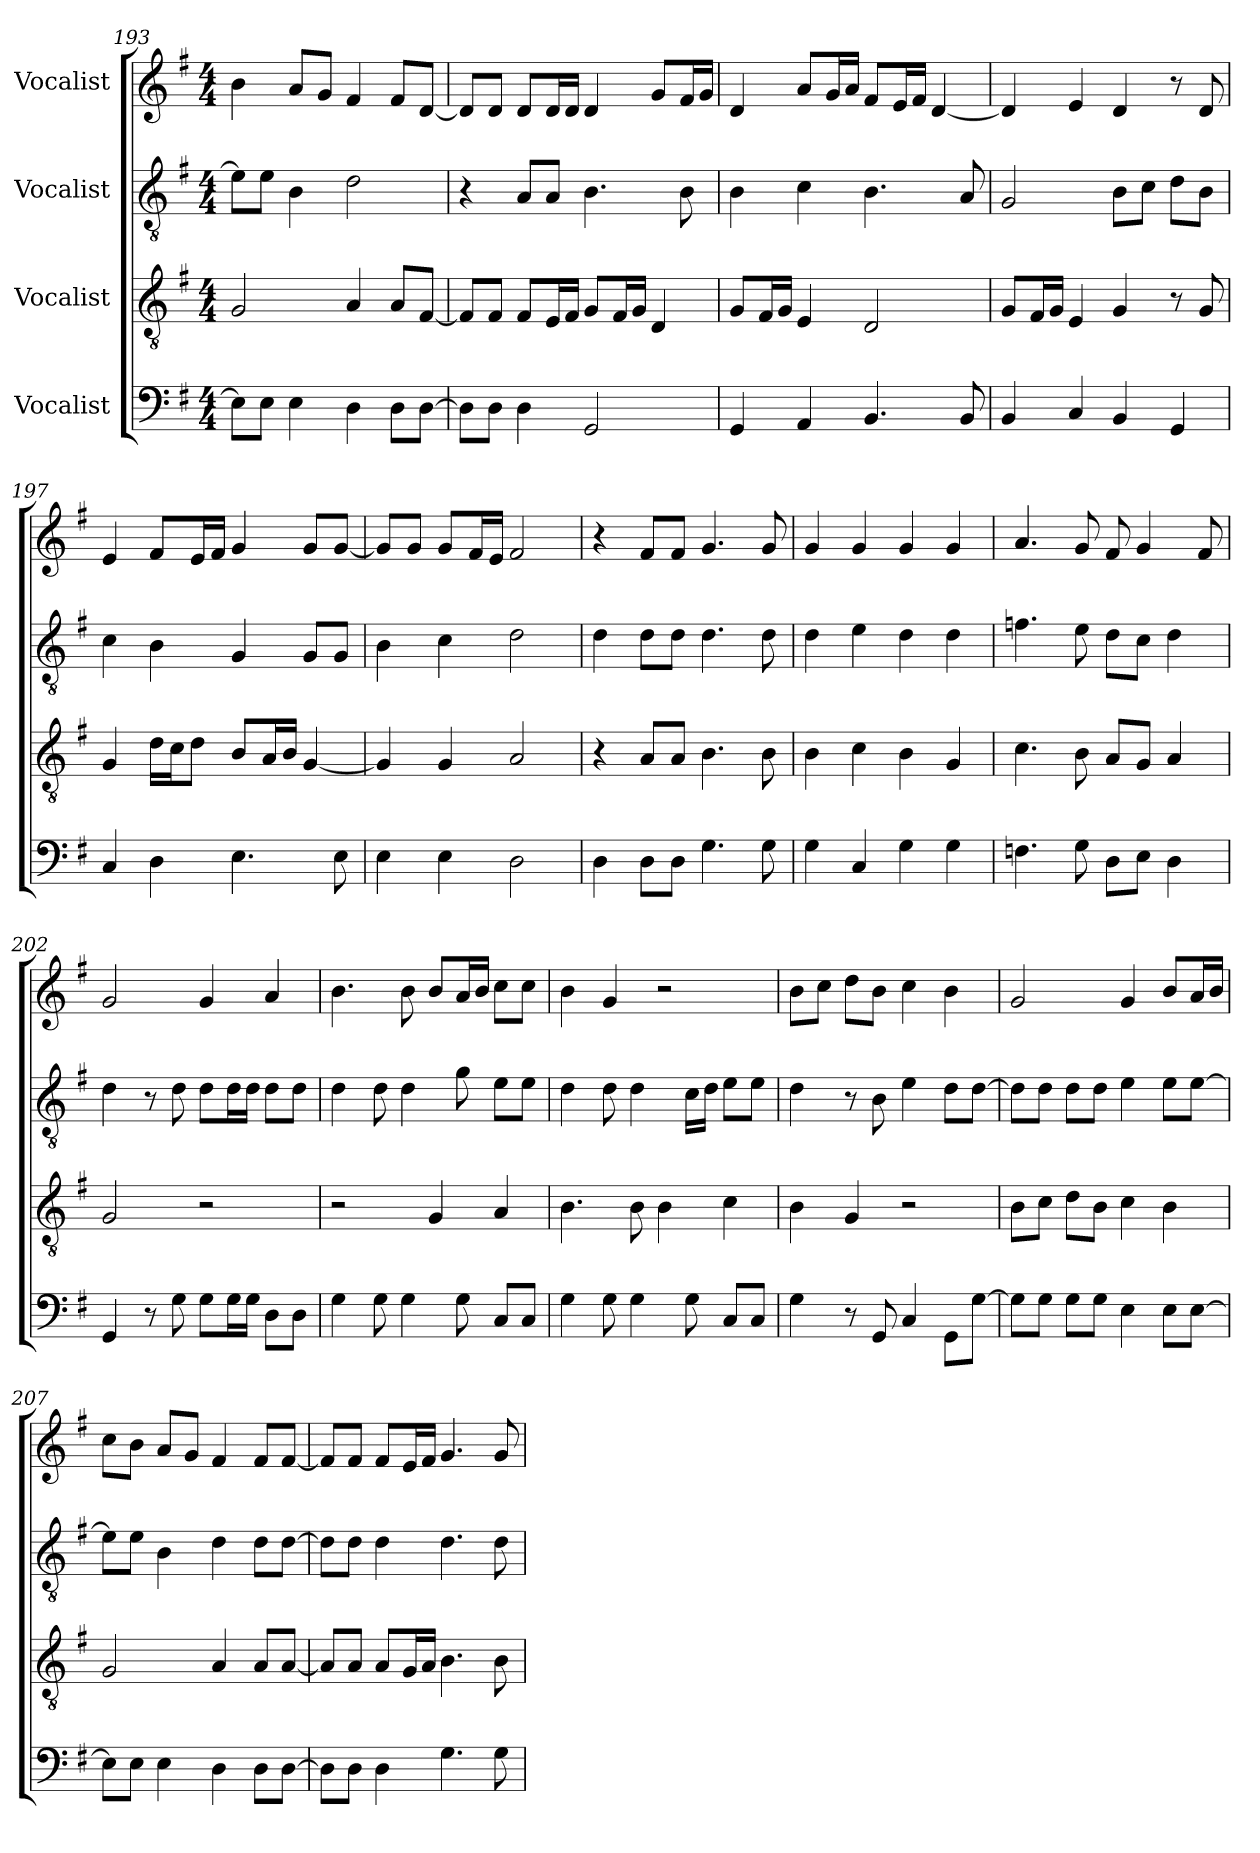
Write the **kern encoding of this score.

**kern	**kern	**kern	**kern
*part4	*part3	*part2	*part1
*staff4	*staff3	*staff2	*staff1
*I"Vocalist	*I"Vocalist	*I"Vocalist	*I"Vocalist
*clefF4	*clefGv2	*clefGv2	*clefG2
*k[f#]	*k[f#]	*k[f#]	*k[f#]
*M4/4	*M4/4	*M4/4	*M4/4
=193	=193	=193	=193
8E\L]	2G/	8e\L]	4b\
8E\J	.	8e\J	.
4E\	.	4B\	8a/L
.	.	.	8g/J
4D\	4A/	2d\	4f#/
8D\L	8A/L	.	8f#/L
[8D\J	[8F#/J	.	[8d/J
=194	=194	=194	=194
8D\L]	8F#/L]	4r	8d/L]
8D\J	8F#/J	.	8d/J
4D\	8F#/L	8A/L	8d/L
.	16E/L	8A/J	16d/L
.	16F#/JJ	.	16d/JJ
2GG/	8G/L	4.B\	4d/
.	16F#/L	.	.
.	16G/JJ	.	.
.	4D/	.	8g/L
.	.	8B\	16f#/L
.	.	.	16g/JJ
=195	=195	=195	=195
4GG/	8G/L	4B\	4d/
.	16F#/L	.	.
.	16G/JJ	.	.
4AA/	4E/	4c\	8a/L
.	.	.	16g/L
.	.	.	16a/JJ
4.BB/	2D/	4.B\	8f#/L
.	.	.	16e/L
.	.	.	16f#/JJ
.	.	.	[4d/
8BB/	.	8A/	.
=196	=196	=196	=196
4BB/	8G/L	2G/	4d/]
.	16F#/L	.	.
.	16G/JJ	.	.
4C/	4E/	.	4e/
4BB/	4G/	8B\L	4d/
.	.	8c\J	.
4GG/	8r	8d\L	8r
.	8G/	8B\J	8d/
=197	=197	=197	=197
4C/	4G/	4c\	4e/
4D\	16d\LL	4B\	8f#/L
.	16c\J	.	.
.	8d\J	.	16e/L
.	.	.	16f#/JJ
4.E\	8B/L	4G/	4g/
.	16A/L	.	.
.	16B/JJ	.	.
.	[4G/	8G/L	8g/L
8E\	.	8G/J	[8g/J
=198	=198	=198	=198
4E\	4G/]	4B\	8g/L]
.	.	.	8g/J
4E\	4G/	4c\	8g/L
.	.	.	16f#/L
.	.	.	16e/JJ
2D\	2A/	2d\	2f#/
=199	=199	=199	=199
4D\	4r	4d\	4r
8D\L	8A/L	8d\L	8f#/L
8D\J	8A/J	8d\J	8f#/J
4.G\	4.B\	4.d\	4.g/
8G\	8B\	8d\	8g/
=200	=200	=200	=200
4G\	4B\	4d\	4g/
4C/	4c\	4e\	4g/
4G\	4B\	4d\	4g/
4G\	4G/	4d\	4g/
=201	=201	=201	=201
4.Fn\	4.c\	4.fn\	4.a/
8G\	8B\	8e\	8g/
8D\L	8A/L	8d\L	8f#/
8E\J	8G/J	8c\J	4g/
4D\	4A/	4d\	.
.	.	.	8f#/
=202	=202	=202	=202
4GG/	2G/	4d\	2g/
8r	.	8r	.
8G\	.	8d\	.
8G\L	2r	8d\L	4g/
16G\L	.	16d\L	.
16G\JJ	.	16d\JJ	.
8D\L	.	8d\L	4a/
8D\J	.	8d\J	.
=203	=203	=203	=203
4G\	2r	4d\	4.b\
8G\	.	8d\	.
4G\	.	4d\	8b\
.	4G/	.	8b/L
8G\	.	8g\	16a/L
.	.	.	16b/JJ
8C/L	4A/	8e\L	8cc\L
8C/J	.	8e\J	8cc\J
=204	=204	=204	=204
4G\	4.B\	4d\	4b\
8G\	.	8d\	4g/
4G\	8B\	4d\	.
.	4B\	.	2r
8G\	.	16c\LL	.
.	.	16d\JJ	.
8C/L	4c\	8e\L	.
8C/J	.	8e\J	.
=205	=205	=205	=205
4G\	4B\	4d\	8b\L
.	.	.	8cc\J
8r	4G/	8r	8dd\L
8GG/	.	8B\	8b\J
4C/	2r	4e\	4cc\
8GG\L	.	8d\L	4b\
[8G\J	.	[8d\J	.
=206	=206	=206	=206
8G\L]	8B\L	8d\L]	2g/
8G\J	8c\J	8d\J	.
8G\L	8d\L	8d\L	.
8G\J	8B\J	8d\J	.
4E\	4c\	4e\	4g/
8E\L	4B\	8e\L	8b/L
[8E\J	.	[8e\J	16a/L
.	.	.	16b/JJ
=207	=207	=207	=207
8E\L]	2G/	8e\L]	8cc\L
8E\J	.	8e\J	8b\J
4E\	.	4B\	8a/L
.	.	.	8g/J
4D\	4A/	4d\	4f#/
8D\L	8A/L	8d\L	8f#/L
[8D\J	[8A/J	[8d\J	[8f#/J
=208	=208	=208	=208
8D\L]	8A/L]	8d\L]	8f#/L]
8D\J	8A/J	8d\J	8f#/J
4D\	8A/L	4d\	8f#/L
.	16G/L	.	16e/L
.	16A/JJ	.	16f#/JJ
4.G\	4.B\	4.d\	4.g/
8G\	8B\	8d\	8g/
=	=	=	=
*-	*-	*-	*-
